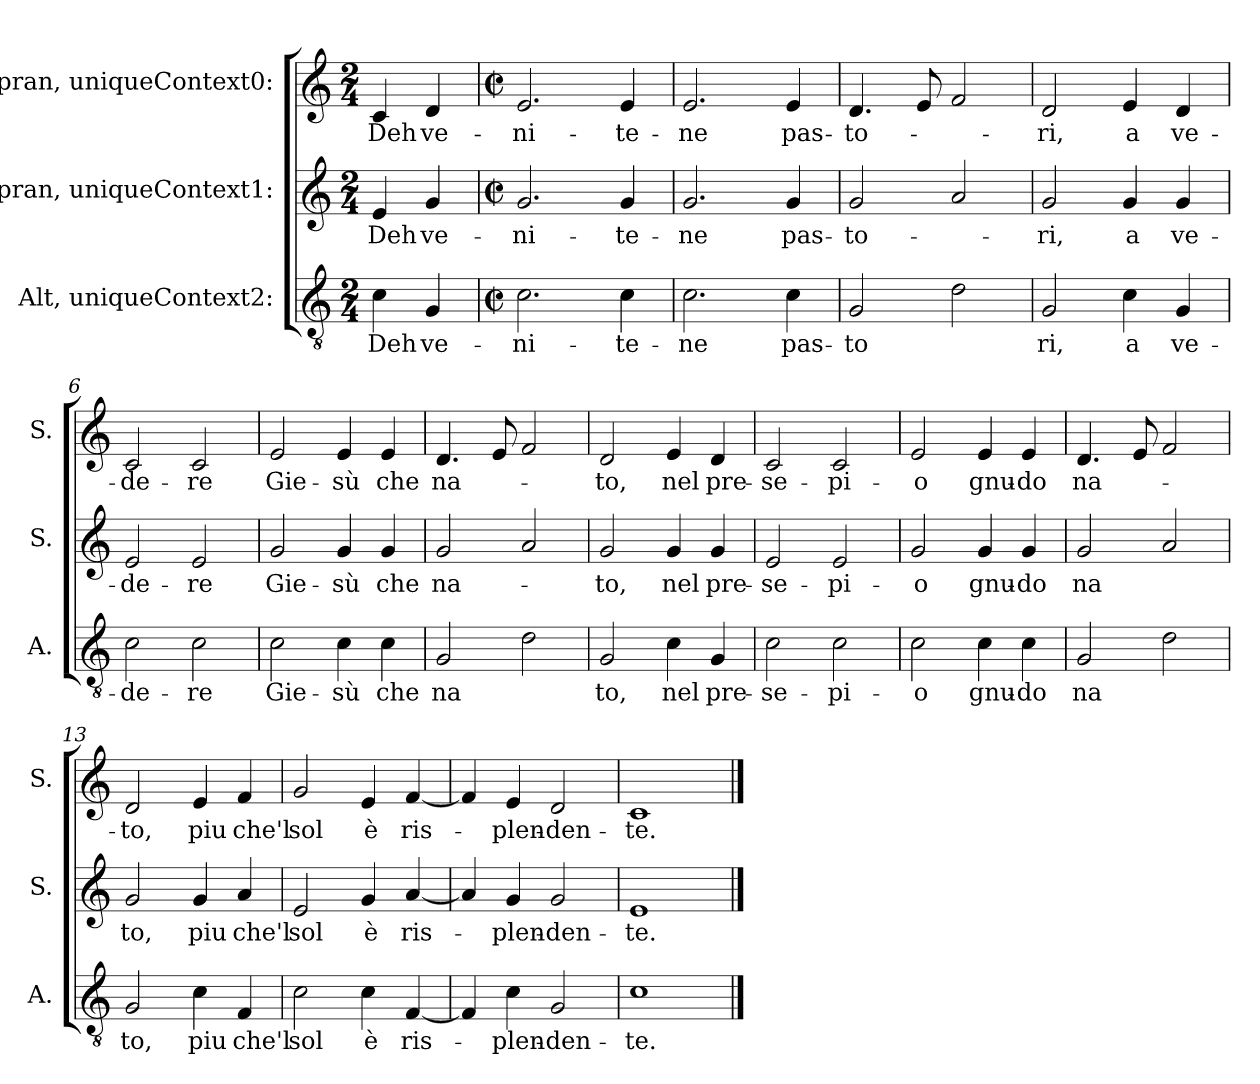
**kern	**text	**kern	**text	**kern	**text
*part3	*part3	*part2	*part2	*part1	*part1
*staff3	*staff3	*staff2	*staff2	*staff1	*staff1
*I"Alt, uniqueContext2:	*	*I"Sopran, uniqueContext1:	*	*I"Sopran, uniqueContext0:	*
*I'A.	*	*I'S.	*	*I'S.	*
*clefGv2	*	*clefG2	*	*clefG2	*
*k[]	*	*k[]	*	*k[]	*
*M2/4	*	*M2/4	*	*M2/4	*
*MM140	*	*MM140	*	*MM140	*
=1	=1	=1	=1	=1	=1
!	!LO:LY:b	!	!LO:LY:b	!	!LO:LY:b
4c\	Deh	4e/	Deh	4c/	Deh
!	!LO:LY:b	!	!LO:LY:b	!	!LO:LY:b
4G/	ve-	4g/	ve-	4d/	ve-
=2	=2	=2	=2	=2	=2
*M2/2	*	*M2/2	*	*M2/2	*
*met(c|)	*	*met(c|)	*	*met(c|)	*
!	!LO:LY:b	!	!LO:LY:b	!	!LO:LY:b
2.c\	-ni-	2.g/	-ni-	2.e/	-ni-
!	!LO:LY:b	!	!LO:LY:b	!	!LO:LY:b
4c\	-te-	4g/	-te-	4e/	-te-
=3	=3	=3	=3	=3	=3
!	!LO:LY:b	!	!LO:LY:b	!	!LO:LY:b
2.c\	-ne	2.g/	-ne	2.e/	-ne
!	!LO:LY:b	!	!LO:LY:b	!	!LO:LY:b
4c\	pas-	4g/	pas-	4e/	pas-
=4	=4	=4	=4	=4	=4
!	!LO:LY:b	!	!LO:LY:b	!	!LO:LY:b
2G/	-to	2g/	-to-	4.d/	-to-
.	.	.	.	8e/	.
2d\	.	2a/	.	2f/	.
=5	=5	=5	=5	=5	=5
!	!LO:LY:b	!	!LO:LY:b	!	!LO:LY:b
2G/	ri,	2g/	-ri,	2d/	-ri,
!	!LO:LY:b	!	!LO:LY:b	!	!LO:LY:b
4c\	a	4g/	a	4e/	a
!	!LO:LY:b	!	!LO:LY:b	!	!LO:LY:b
4G/	ve-	4g/	ve-	4d/	ve-
=6	=6	=6	=6	=6	=6
!	!LO:LY:b	!	!LO:LY:b	!	!LO:LY:b
2c\	-de-	2e/	-de-	2c/	-de-
!	!LO:LY:b	!	!LO:LY:b	!	!LO:LY:b
2c\	-re	2e/	-re	2c/	-re
=7	=7	=7	=7	=7	=7
!	!LO:LY:b	!	!LO:LY:b	!	!LO:LY:b
2c\	Gie-	2g/	Gie-	2e/	Gie-
!	!LO:LY:b	!	!LO:LY:b	!	!LO:LY:b
4c\	-sù	4g/	-sù	4e/	-sù
!	!LO:LY:b	!	!LO:LY:b	!	!LO:LY:b
4c\	che	4g/	che	4e/	che
!!LO:LB:g=z
=8	=8	=8	=8	=8	=8
!	!LO:LY:b	!	!LO:LY:b	!	!LO:LY:b
2G/	na	2g/	na-	4.d/	na-
.	.	.	.	8e/	.
2d\	.	2a/	.	2f/	.
=9	=9	=9	=9	=9	=9
!	!LO:LY:b	!	!LO:LY:b	!	!LO:LY:b
2G/	to,	2g/	-to,	2d/	-to,
!	!LO:LY:b	!	!LO:LY:b	!	!LO:LY:b
4c\	nel	4g/	nel	4e/	nel
!	!LO:LY:b	!	!LO:LY:b	!	!LO:LY:b
4G/	pre-	4g/	pre-	4d/	pre-
=10	=10	=10	=10	=10	=10
!	!LO:LY:b	!	!LO:LY:b	!	!LO:LY:b
2c\	-se-	2e/	-se-	2c/	-se-
!	!LO:LY:b	!	!LO:LY:b	!	!LO:LY:b
2c\	-pi-	2e/	-pi-	2c/	-pi-
=11	=11	=11	=11	=11	=11
!	!LO:LY:b	!	!LO:LY:b	!	!LO:LY:b
2c\	-o	2g/	-o	2e/	-o
!	!LO:LY:b	!	!LO:LY:b	!	!LO:LY:b
4c\	gnu-	4g/	gnu-	4e/	gnu-
!	!LO:LY:b	!	!LO:LY:b	!	!LO:LY:b
4c\	-do	4g/	-do	4e/	-do
=12	=12	=12	=12	=12	=12
!	!LO:LY:b	!	!LO:LY:b	!	!LO:LY:b
2G/	na	2g/	na	4.d/	na-
.	.	.	.	8e/	.
2d\	.	2a/	.	2f/	.
=13	=13	=13	=13	=13	=13
!	!LO:LY:b	!	!LO:LY:b	!	!LO:LY:b
2G/	to,	2g/	to,	2d/	-to,
!	!LO:LY:b	!	!LO:LY:b	!	!LO:LY:b
4c\	piu	4g/	piu	4e/	piu
!	!LO:LY:b	!	!LO:LY:b	!	!LO:LY:b
4F/	che'l	4a/	che'l	4f/	che'l
=14	=14	=14	=14	=14	=14
!	!LO:LY:b	!	!LO:LY:b	!	!LO:LY:b
2c\	sol	2e/	sol	2g/	sol
!	!LO:LY:b	!	!LO:LY:b	!	!LO:LY:b
4c\	è	4g/	è	4e/	è
!	!LO:LY:b	!	!LO:LY:b	!	!LO:LY:b
[4F/	ris-	[4a/	ris-	[4f/	ris-
=15	=15	=15	=15	=15	=15
4F/]	.	4a/]	.	4f/]	.
!	!LO:LY:b	!	!LO:LY:b	!	!LO:LY:b
4c\	-plen-	4g/	-plen-	4e/	-plen-
!	!LO:LY:b	!	!LO:LY:b	!	!LO:LY:b
2G/	-den-	2g/	-den-	2d/	-den-
=16	=16	=16	=16	=16	=16
!	!LO:LY:b	!	!LO:LY:b	!	!LO:LY:b
1c	-te.	1e	-te.	1c	-te.
==	==	==	==	==	==
*-	*-	*-	*-	*-	*-
